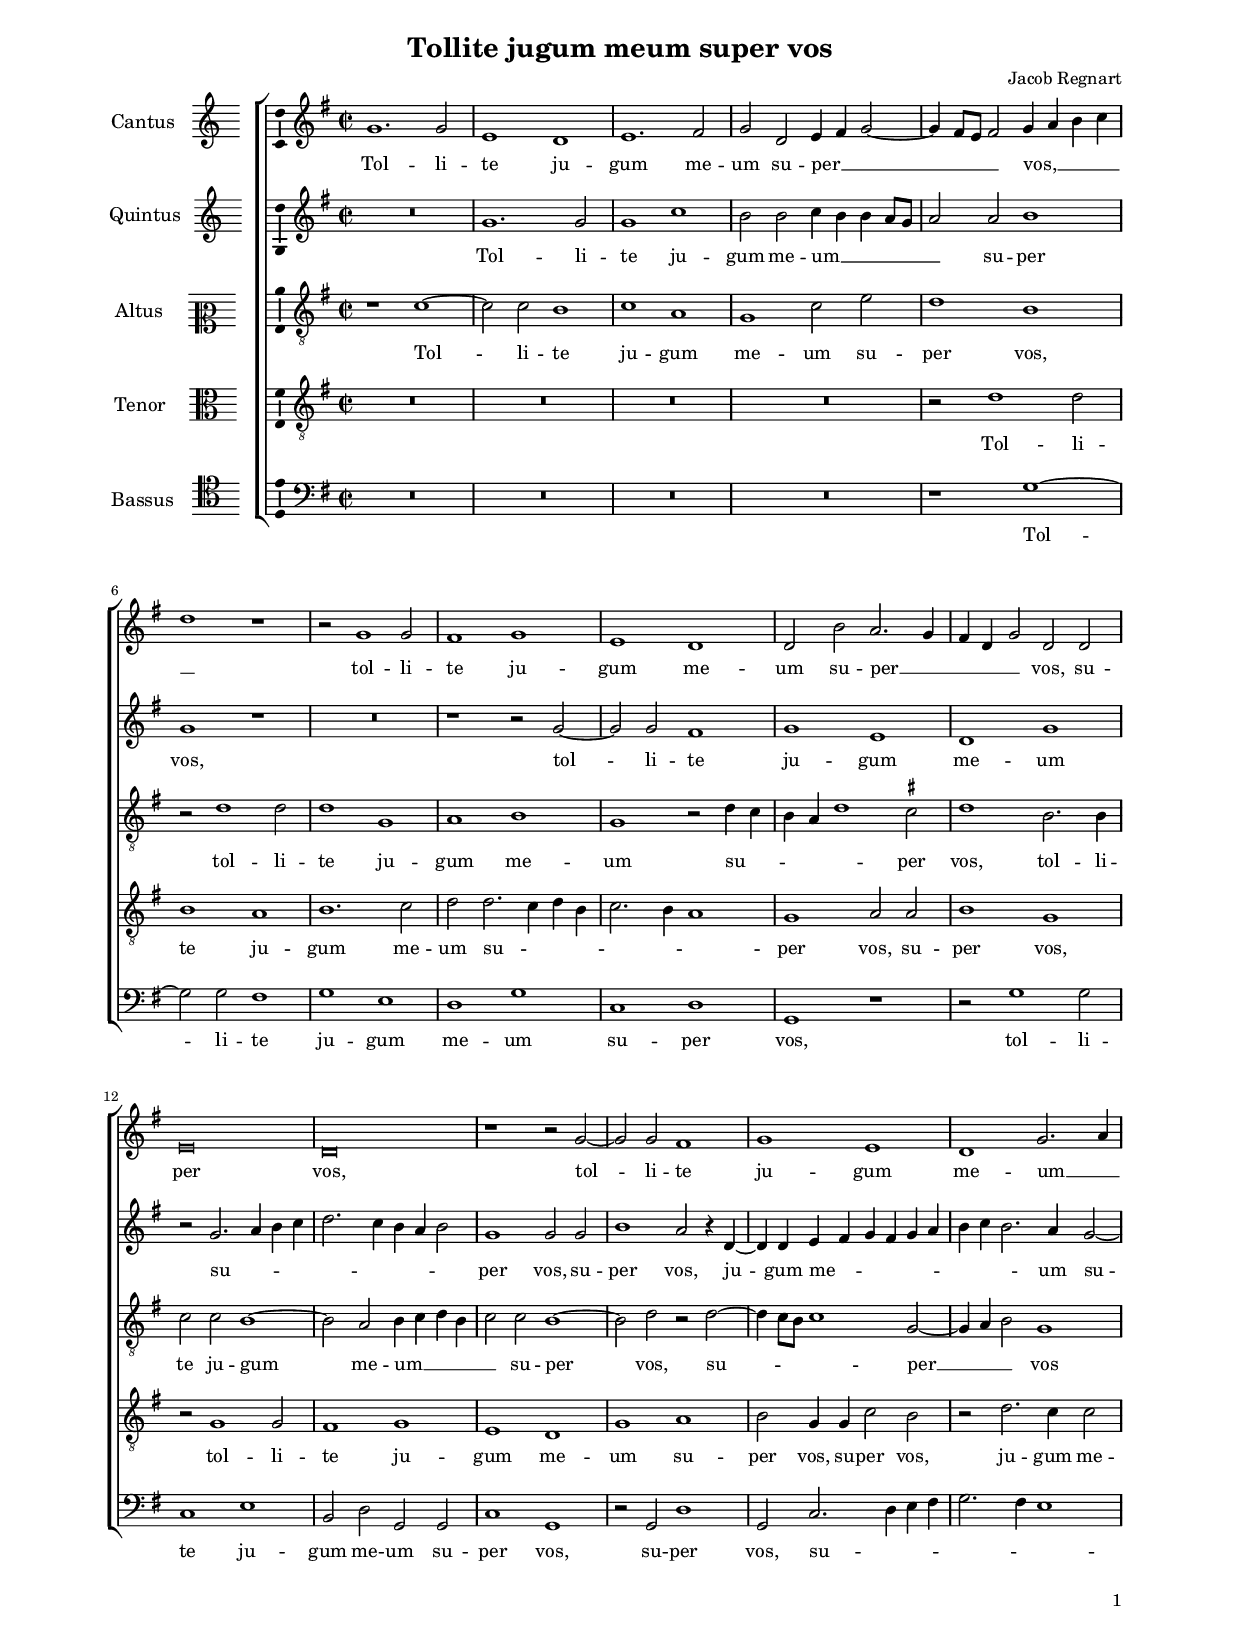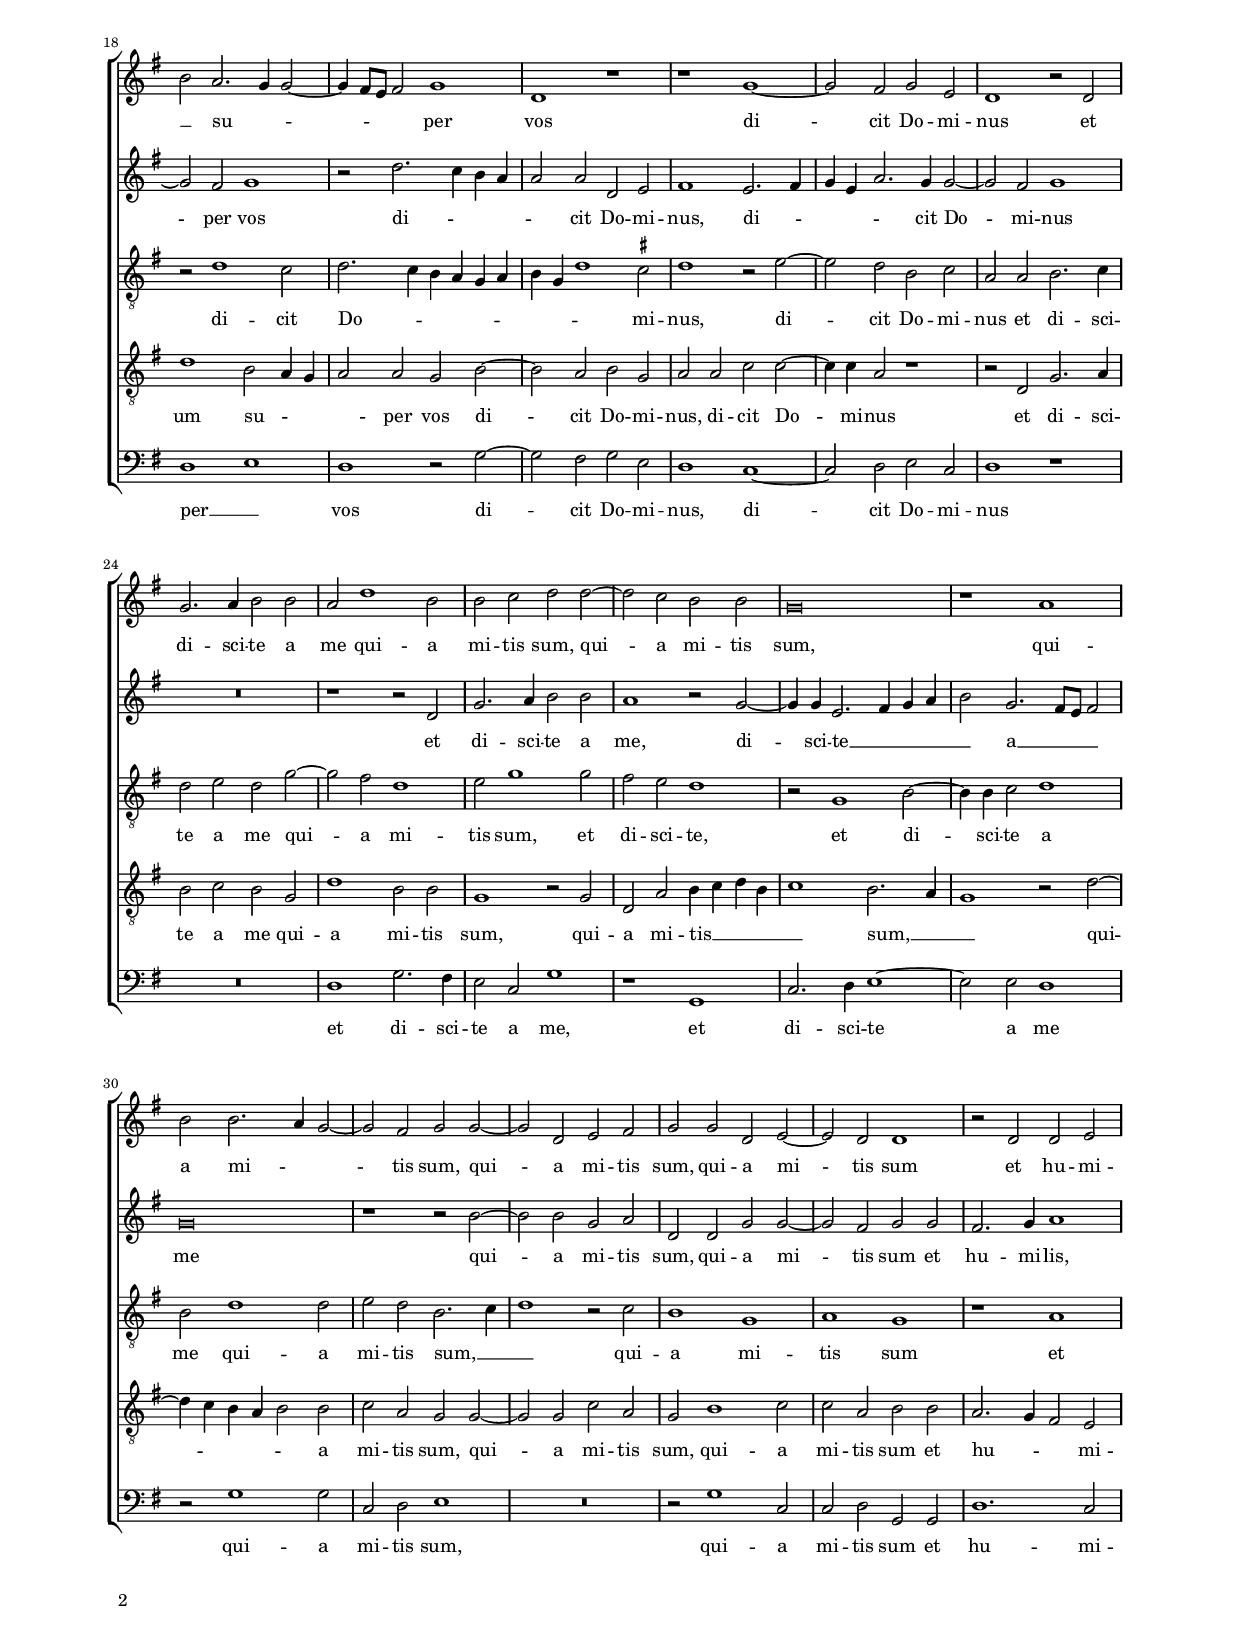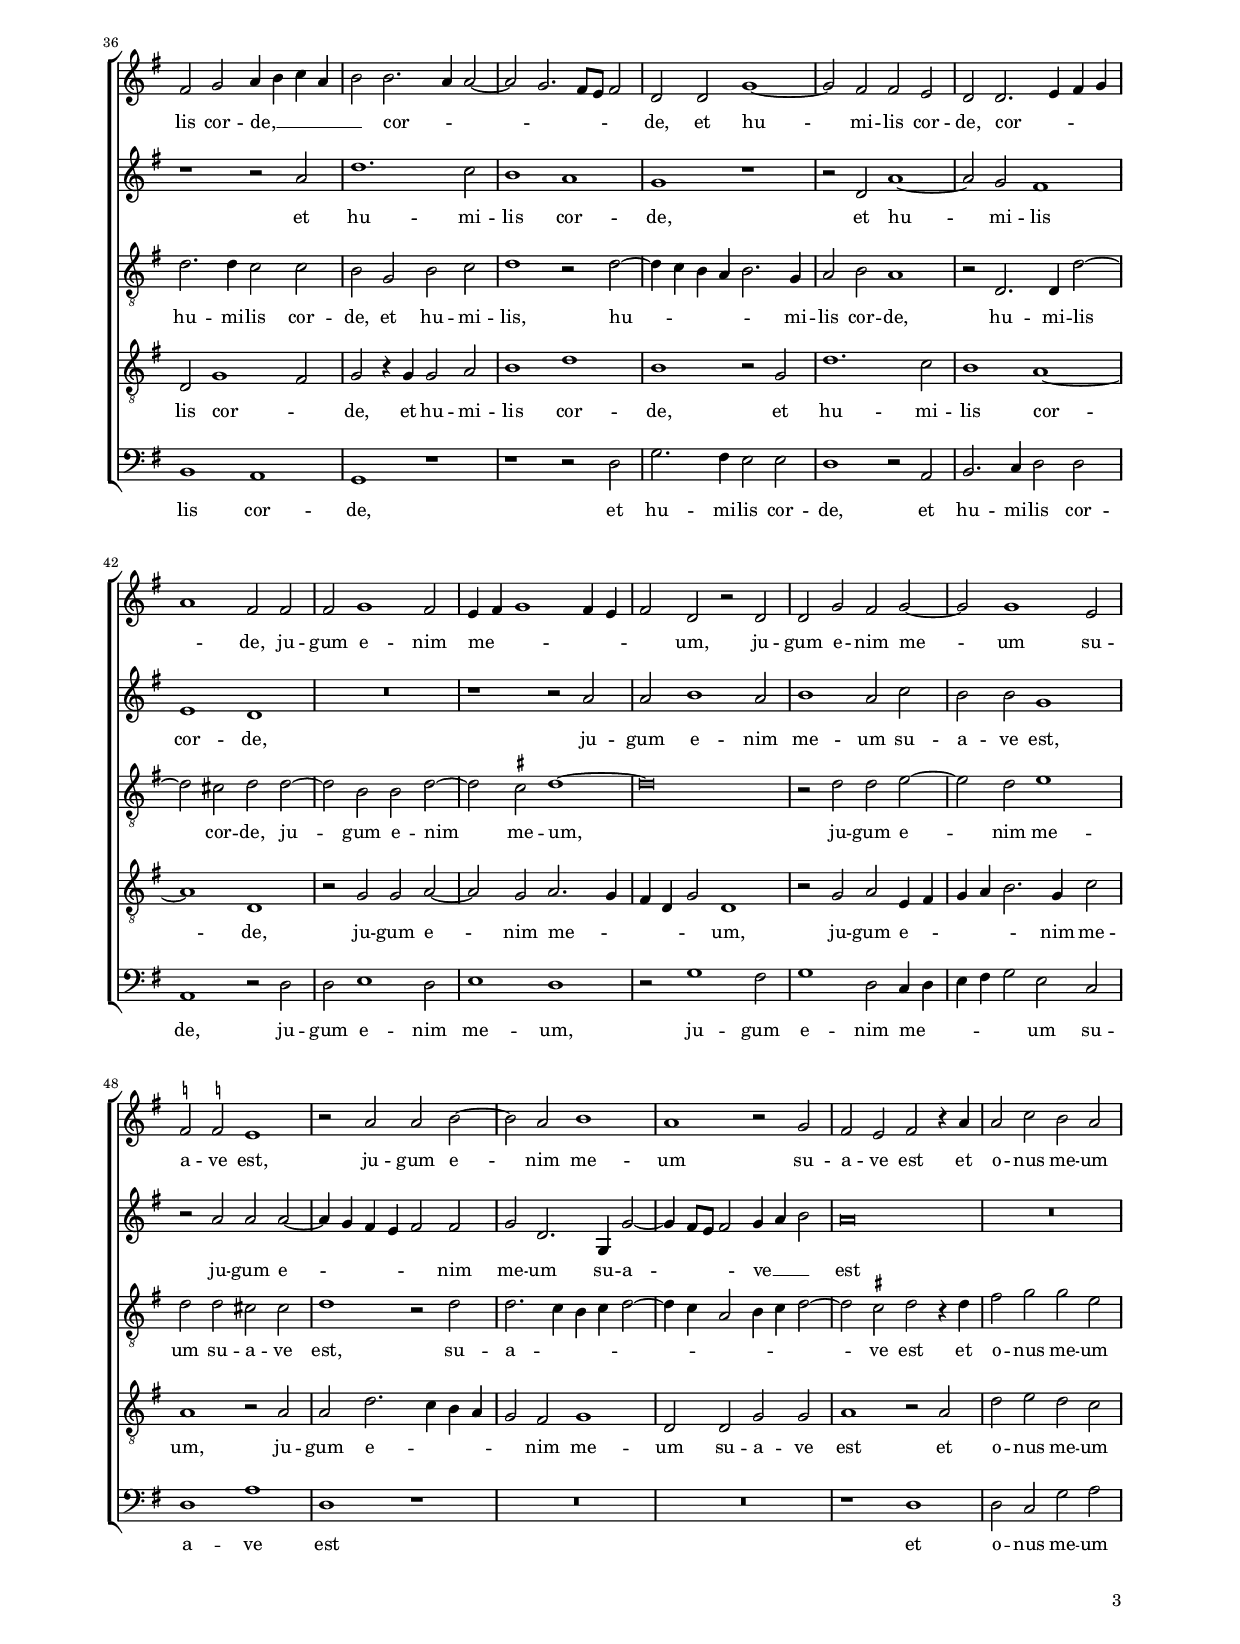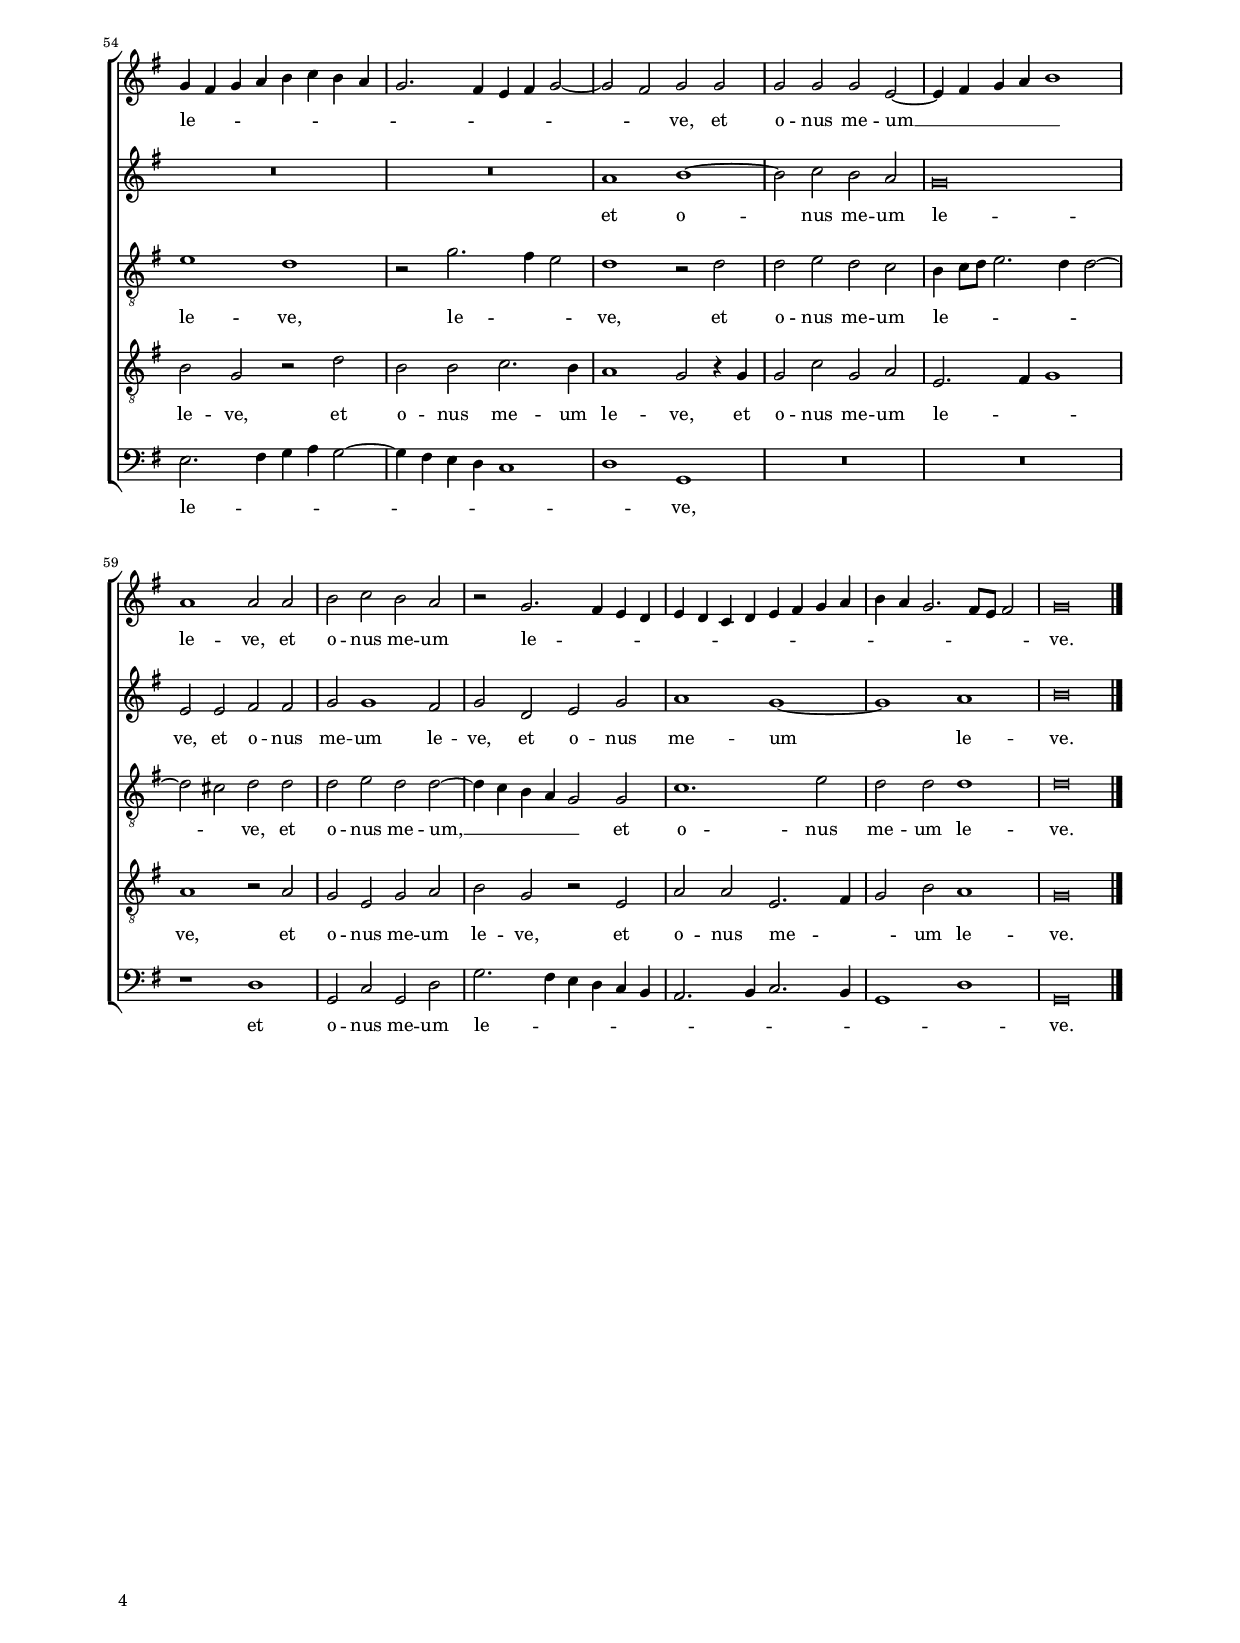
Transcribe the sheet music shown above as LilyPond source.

\header
{
  title="Tollite jugum meum super vos"
  composer="Jacob Regnart"
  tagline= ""
}

\version "2.24.0"
\include "deutsch.ly"
#(set-global-staff-size 15)
% #(set-default-paper-size "letter")
#(ly:set-option 'point-and-click #f)


\paper
	{
	top-margin = 1.8 \cm
	bottom-margin = 1.2 \cm
	left-margin = 2 \cm
	right-margin = 2 \cm
	ragged-bottom = ##f
	ragged-last-bottom = ##t
	print-page-number = ##f
	system-system-spacing = #'((basic-distance . 16) (minimum-distance . 14) (padding . 5) (strechability . 150))
	oddFooterMarkup=\markup   \fill-line { "" \fromproperty #'page:page-number-string }
	evenFooterMarkup=\markup  \fill-line { \fromproperty #'page:page-number-string "" }
	last-bottom-spacing = #'((basic-distance . 12) (minimum-distance . 7) (padding . 4))
%	systems-per-page = 3
%	min-systems-per-page = 3
%	print-all-headers = ##t
%	print-first-page-number = ##t
%	first-page-number = 1
	}

	
global = {
	\key c \major
	\time 2/2 \set Score.measureLength = #(ly:make-moment 2/1)
	\skip 1*2*64 \bar "|."
	}

	ficta = { \once \set suggestAccidentals = ##t }

	forget = #(define-music-function (music) (ly:music?) #{
		\accidentalStyle forget
		$music
		\accidentalStyle default
		#})


incipitcantus = \markup { \score {
	{
	\set Staff.instrumentName = \markup { \fontsize #1 "Cantus" }
	\key c \major
	\clef violin
	s4 \bar ""
	}
	\layout  {
	raggedright = ##t
	indent = 1.6 \cm
	line-width = 2.4\cm
	\context { \Staff \remove Time_signature_engraver }
	\override Staff.Clef.Y-extent = #'(0 . 0)
	}} \hspace #1 }
      
      
incipitquintus = \markup { \score {
	{
	\set Staff.instrumentName = \markup { \fontsize #1 "Quintus" }
	\key c \major
	\clef violin
	s4 \bar ""
	}
	\layout  {
	raggedright = ##t
	indent = 1.6 \cm
	line-width = 2.4\cm
	\context { \Staff \remove Time_signature_engraver }
	\override Staff.Clef.Y-extent = #'(0 . 0)
	}} \hspace #1 }

      
incipitaltus = \markup { \score {
	{
	\set Staff.instrumentName = \markup { \fontsize #1 "Altus" }
	\key c \major
	\clef mezzosoprano
	s4 \bar ""
	}
	\layout  {
	raggedright = ##t
	indent = 1.6 \cm
	line-width = 2.4\cm
	\context { \Staff \remove Time_signature_engraver }
	\override Staff.Clef.Y-extent = #'(0 . 0)
	}} \hspace #1 }


incipittenor = \markup { \score {
	{
	\set Staff.instrumentName = \markup { \fontsize #1 "Tenor" }
	\key c \major
	\clef alto
	s4 \bar ""
	}
	\layout  {
	raggedright = ##t
	indent = 1.6 \cm
	line-width = 2.4\cm
	\context { \Staff \remove Time_signature_engraver }
	\override Staff.Clef.Y-extent = #'(0 . 0)
	}} \hspace #1 }
      
      
incipitbassus = \markup { \score {
	{
	\set Staff.instrumentName = \markup { \fontsize #1 "Bassus" }
	\key c \major
	\clef tenor
	s4 \bar ""
	}
	\layout  {
	raggedright = ##t
	indent = 1.6 \cm
	line-width = 2.4\cm
	\context { \Staff \remove Time_signature_engraver }
	\override Staff.Clef.Y-extent = #'(0 . 0)
	}} \hspace #1 }


cantus =  \relative c''
	{
	c1. c2
	a1 g
	a1. h2
	c2 g a4 h c2~
%5
	c4 h8 a h2 c4 d e f |
	g1 r
	r2 c,1 c2
	h1 c
	a1 g
%10
	g2 e' d2. c4 |
	h4 g c2 g g
	a\breve
	g\breve
	r1 r2 c~
%15
	c2 c h1 |
	c1 a
	g1 c2. d4
	e2 d2. c4 c2~
	c4 h8 a h2 c1
%20
	g1 r |
	r1 c~
	c2 h c a
	g1 r2 g
	c2. d4 e2 e
%25
	d2 g1 e2 |
	e2 f g g~
	g2 f e e
	c\breve
	r1 d
%30
	e2 e2. d4 c2~ |
	c2 h c c~
	c2 g a h
	c2 c g a~
	a2 g g1
%35
	r2 g g a |
	h2 c d4 e f d
	e2 e2. d4 d2~
	d2 c2. h8 a h2
	g2 g c1~
%40
	c2 h h a |
	g2 g2. a4 h c
	d1 h2 h
	h2 c1 h2
	a4 h c1 h4 a
%45
	h2 g r g |
	g2 c h c~
	c2 c1 a2
	\ficta b2 \ficta b! a1
	r2 d d e~
%50
	e2 d e1 |
	d1 r2 c
	h2 a h r4 d
	d2 f e d
	c4 h c d e f e d
%55
	c2. h4 a h c2~ |
	c2 h c c
	c2 c c a~
	a4 h c d e1
	d1 d2 d
%60
	e2 f e d |
	r2 c2. h4 a g
	a4 g f g a h c d
	e4 d c2. h8 a h2
	c\breve |
	}


quintus =  \relative c''
	{
	R\breve
	c1. c2
	c1 f
	e2 e f4 e e d8 c
%5
	d2 d e1 |
	c1 r
	R\breve
	r1 r2 c~
	c2 c h1
%10
	c1 a |
	g1 c
	r2 c2. d4 e f
	g2. f4 e d e2
	c1 c2 c
%15
	e1 d2 r4 g,~ |
	g4 g a h c h c d
	e4 f e2. d4 c2~
	c2 h c1
	r2 g'2. f4 e d
%20
	d2 d g, a |
	h1 a2. h4
	c4 a d2. c4 c2~
	c2 h c1
	R\breve
%25
	r1 r2 g |
	c2. d4 e2 e
	d1 r2 c~
	c4 c a2. h4 c d
	e2 c2. h8 a h2
%30
	c\breve |
	r1 r2 e~
	e2 e c d
	g,2 g c c~
	c2 h c c
%35
	h2. c4 d1 |
	r1 r2 d
	g1. f2
	e1 d
	c1 r
%40
	r2 g d'1~ |
	d2 c h1
	a1 g
	R\breve
	r1 r2 d'
%45
	d2 e1 d2 |
	e1 d2 f
	e2 e c1
	r2 d d d~
	d4 c h a h2 h
%50
	c2 g2. c,4 c'2~ |
	c4 h8 a h2 c4 d e2
	d\breve
	R\breve
	R\breve
%55
	R\breve |
	d1 e~
	e2 f e d
	c\breve
	a2 a h h
%60
	c2 c1 h2 |
	c2 g a c
	d1 c~
	c1 d
	e\breve |
	}


altus =  \relative c'
	{
	r1 f~
	f2 f e1
	f1 d
	c1 f2 a
%5
	g1 e |
	r2 g1 g2
	g1 c,
	d1 e
	c1 r2 g'4 f
%10
	e4 d g1 \ficta fis2 |
	g1 e2. e4
	f2 f e1~
	e2 d e4 f g e
	f2 f e1~
%15
	e2 g r g~ |
	g4 f8 e f1 c2~
	c4 d e2 c1
	r2 g'1 f2
	g2. f4 e d c d
%20
	e4 c g'1 \ficta fis2 |
	g1 r2 a~
	a2 g e f
	d2 d e2. f4
	g2 a g c~
%25
	c2 h g1 |
	a2 c1 c2
	h2 a g1
	r2 c,1 e2~
	e4 e f2 g1
%30
	e2 g1 g2 |
	a2 g e2. f4
	g1 r2 f
	e1 c
	d1 c
%35
	r1 d |
	g2. g4 f2 f
	e2 c e f
	g1 r2 g~
	g4 f e d e2. c4
%40
	d2 e d1 |
	r2 g,2. g4 g'2~
	g2 fis g g~
	g2 e e g~
	g2 \ficta fis g1~
%45
	g\breve |
	r2 g g a~
	a2 g a1 
        g2 g fis fis
        g1 r2 g
%50
	g2. f4 e f g2~ |
	g4 f d2 e4 f g2~
	g2 \ficta fis g r4 g
	h2 c c a
	a1 g
%55
	r2 c2. h4 a2 |
	g1 r2 g
	g2 a g f
	e4 f8 g a2. g4 g2~
	g2 fis g g
%60
	g2 a g g~ |
	g4 f e d c2 c
	f1. a2
	g2 g g1
	g\breve |
	}


tenor  =  \relative c'
	{
	R\breve
	R\breve
	R\breve
	R\breve
%5
	r2 g'1 g2 |
	e1 d
	e1. f2
	g2 g2. f4 g e
	f2. e4 d1
%10
	c1 d2 d |
	e1 c
	r2 c1 c2
	h1 c
	a1 g
%15
	c1 d |
	e2 c4 c f2 e
        r2 g2. f4 f2
	g1 e2 d4 c
	d2 d c e~
%20
	e2 d e c |
	d2 d f f~
	f4 f d2 r1
	r2 g, c2. d4
	e2 f e c
%25
	g'1 e2 e |
	c1 r2 c
	g2 d' e4 f g e
	f1 e2. d4
	c1 r2 g'~
%30
	g4 f e d e2 e |
	f2 d c c~
	c2 c f d
	c2 e1 f2
	f2 d e e
%35
	d2. c4 h2 a |
	g2 c1 h2
	c2 r4 c c2 d
	e1 g
	e1 r2 c
%40
	g'1. f2 |
	e1 d~
	d1 g,
	r2 c c d~
	d2 c d2. c4
%45
	h4 g c2 g1 |
	r2 c d a4 h
	c4 d e2. c4 f2
	d1 r2 d
	d2 g2. f4 e d
%50
	c2 h c1 |
	g2 g c c
	d1 r2 d
	g2 a g f
	e2 c r g'
%55
	e2 e f2. e4 |
	d1 c2 r4 c
	c2 f c d
	a2. h4 c1
	d1 r2 d
%60
	c2 a c d |
	e2 c r a
	d2 d a2. h4
	c2 e d1
	c\breve |
	}


bassus  =  \relative c
	{
	R\breve
	R\breve
	R\breve
	R\breve
%5
	r1 c'~
	c2 c h1
	c1 a
	g1 c
	f,1 g
%10
	c,1 r |
	r2 c'1 c2
	f,1 a
	e2 g c, c
	f1 c
%15
	r2 c g'1 |
	c,2 f2. g4 a h
	c2. h4 a1
	g1 a
	g1 r2 c~
%20
	c2 h c a |
	g1 f~
	f2 g a f
	g1 r
	R\breve
%25
	g1 c2. h4 |
	a2 f c'1
	r1 c,
	f2. g4 a1~
	a2 a g1
%30
	r2 c1 c2 |
	f,2 g a1
	R\breve
	r2 c1 f,2
	f2 g c, c
%35
	g'1. f2 |
	e1 d
	c1 r
	r1 r2 g'
	c2. h4 a2 a
%40
	g1 r2 d |
	e2. f4 g2 g
	d1 r2 g
	g2 a1 g2
	a1 g
%45
	r2 c1 h2 |
	c1 g2 f4 g
	a4 h c2 a f
	g1 d'
	g,1 r
%50
	R\breve |
	R\breve
	r1 g
	g2 f c' d
	a2. h4 c d c2~
%55
	c4 h a g f1 |
	g1 c,
	R\breve
	R\breve
	r1 g'
%60
	c,2 f c g' |
	c2. h4 a g f e
	d2. e4 f2. e4
	c1 g'
	c,\breve |
	}


lyricscantus = \lyricmode {
	Tol -- li -- te ju -- gum me -- um su -- per __ _ _ _ _ _ vos, __ _ _ _ _
        tol -- li -- te ju -- gum me -- um su -- per __ _ _ _ _ vos,
        su -- per vos,
        tol -- li -- te ju -- gum me -- um __ _ _ su -- _ _ _ _ _ per vos
        di -- cit Do -- mi -- nus
        et di -- sci -- te a me qui -- a mi -- tis sum,
        qui -- a mi -- tis sum,
        qui -- a mi -- _ _ tis sum,
        qui -- a mi -- tis sum,
        qui -- a mi -- tis sum
        et hu -- mi -- lis cor -- de, __ _ _ _ _
        cor -- _ _ _ _ _ _ de,
        et hu -- mi -- lis cor -- de,
        cor -- _ _ _ _ de,
        ju -- gum e -- nim me -- _ _ _ _ _ um,
        ju -- gum e -- nim me -- um
        su -- a -- ve est,
        ju -- gum e -- nim me -- um
        su -- a -- ve est
        et o -- nus me -- um le -- _ _ _ _ _ _ _ _ _ _ _ _ _ ve,
        et o -- nus me -- um __ _ _ _ _ le -- ve,
        et o -- nus me -- um le -- _ _ _ _ _ _ _ _ _ _ _ _ _ _ _ _ _ ve.
	}


lyricsquintus = \lyricmode {
	Tol -- li -- te ju -- gum me -- um __ _ _ _ _ _ su -- per vos,
        tol -- li -- te ju -- gum me -- um su -- _ _ _ _ _ _ _ _ per vos,
        su -- per vos,
        ju -- gum me -- _ _ _ _ _ _ _ _ um su -- per vos
        di -- _ _ _ _ cit Do -- mi -- nus,
        di -- _ _ _ _ cit Do -- mi -- nus
        et di -- sci -- te a me,
        di -- sci -- te __ _ _ _ _ a __ _ _ _ me qui -- a mi -- tis sum,
        qui -- a mi -- tis sum
        et hu -- mi -- lis,
        et hu -- mi -- lis cor -- de,
        et hu -- mi -- lis cor -- de,
        ju -- gum e -- nim me -- um
        su -- a -- ve est,
        ju -- gum e -- _ _ _ _ nim me -- um
        su -- a -- _ _ _ ve __ _ _ est
        et o -- nus me -- um le -- ve,
        et o -- nus me -- um le -- ve,
        et o -- nus me -- um le -- ve.
	}


lyricsaltus = \lyricmode {
	Tol -- li -- te ju -- gum me -- um su -- per vos,
        tol -- li -- te ju -- gum me -- um su -- _ _ _ _ per vos,
        tol -- li -- te ju -- gum me -- um __ _ _ _ _ su -- per vos,
        su -- _ _ _ per __ _ _ vos
        di -- cit Do -- _ _ _ _ _ _ _ _ mi -- nus,
        di -- cit Do -- mi -- nus
        et di -- sci -- te a me qui -- a mi -- tis sum,
        et di -- sci -- te,
        et di -- sci -- te a me qui -- a mi -- tis sum, __ _ _
        qui -- a mi -- tis sum
        et hu -- mi -- lis cor -- de,
        et hu -- mi -- lis,
        hu -- _ _ _ _ mi -- lis cor -- de,
        hu -- mi -- lis cor -- de,
        ju -- gum e -- nim me -- um,
        ju -- gum e -- nim me -- um
        su -- a -- ve est,
        su -- a -- _ _ _ _ _ _ _ _ _ ve est
        et o -- nus me -- um le -- ve,
        le -- _ _ ve,
        et o -- nus me -- um le -- _ _ _ _ _ _ ve,
        et o -- nus me -- um, __ _ _ _ _
        et o -- nus me -- um le -- ve.
	}


lyricstenor = \lyricmode {
	Tol -- li -- te ju -- gum me -- um su -- _ _ _ _ _ _ per vos,
        su -- per vos,
        tol -- li -- te ju -- gum me -- um su -- per vos,
        su -- per vos,
        ju -- gum me -- um su -- _ _ _ per vos
        di -- cit Do -- mi -- nus,
        di -- cit Do -- mi -- nus
        et di -- sci -- te a me qui -- a mi -- tis sum,
        qui -- a mi -- tis __ _ _ _ _ sum, __ _ _
        qui -- _ _ _ _ a mi -- tis sum,
        qui -- a mi -- tis sum,
        qui -- a mi -- tis sum
        et hu -- _ _ mi -- lis cor -- _ de,
        et hu -- mi -- lis cor -- de,
        et hu -- mi -- lis cor -- de,
        ju -- gum e -- nim me -- _ _ _ _ um,
        ju -- gum e -- _ _ _ _ nim me -- um,
        ju -- gum e -- _ _ _ _ nim me -- um
        su -- a -- ve est
        et o -- nus me -- um le -- ve,
        et o -- nus me -- um le -- ve,
        et o -- nus me -- um le -- _ _ ve,
        et o -- nus me -- um le -- ve,
        et o -- nus me -- _ _ um le -- ve.
	}


lyricsbassus = \lyricmode {
	Tol -- li -- te ju -- gum me -- um su -- per vos,
        tol -- li -- te ju -- gum me -- um su -- per vos,
        su -- per vos,
        su -- _ _ _ _ _ _ per __ _ vos
        di -- cit Do -- mi -- nus,
        di -- cit Do -- mi -- nus
        et di -- sci -- te a me,
        et di -- sci -- te a me qui -- a mi -- tis sum,
        qui -- a mi -- tis sum
        et hu -- mi -- lis cor -- de,
        et hu -- mi -- lis cor -- de,
        et hu -- mi -- lis cor -- de,
        ju -- gum e -- nim me -- um,
        ju -- gum e -- nim me -- _ _ _ _ um
        su -- a -- ve est
        et o -- nus me -- um le -- _ _ _ _ _ _ _ _ _ ve,
        et o -- nus me -- um le -- _ _ _ _ _ _ _ _ _ _ _ ve.
	}


\score
{  
	\transpose c g, {
	\new ChoirStaff \with { \override StaffGrouper.staff-staff-spacing.basic-distance = #12 }
	<<

	\new Staff << \global
	\new Voice="v1" {
		\set Staff.instrumentName=\incipitcantus
%		\set Staff.instrumentName= "S"
		\set Staff.midiInstrument = "reed organ"
		\clef violin
		\cantus }
	\new Lyrics \lyricsto "v1" {\lyricscantus }
	>>


	\new Staff << \global
	\new Voice="v5" {
		\set Staff.instrumentName=\incipitquintus
%		\set Staff.instrumentName= "Q"
		\set Staff.midiInstrument = "reed organ"
		\clef violin
		\quintus}
	\new Lyrics \lyricsto "v5" {\lyricsquintus }
	>>


	\new Staff << \global
	\new Voice="v2" {
		\set Staff.instrumentName=\incipitaltus
%		\set Staff.instrumentName= "A"
		\set Staff.midiInstrument = "reed organ"
		\clef "G_8" 
		\altus}
	\new Lyrics \lyricsto "v2" {\lyricsaltus }
	>>


	\new Staff << \global
	\new Voice="v3" {
		\set Staff.instrumentName=\incipittenor
%		\set Staff.instrumentName= "T"
		\set Staff.midiInstrument = "reed organ"
		\clef "G_8"
		\tenor }
	\new Lyrics \lyricsto "v3" {\lyricstenor }
	>>


	\new Staff << \global
	\new Voice="v4" {
		\set Staff.instrumentName=\incipitbassus
%		\set Staff.instrumentName= "B"
		\set Staff.midiInstrument = "reed organ"
		\clef bass 
		\bassus }
	\new Lyrics \lyricsto "v4" {\lyricsbassus}
	>>

	>>
	} % transpose

	\layout
	{
	indent = 2.5\cm
	\context { \Lyrics \override VerticalAxisGroup.nonstaff-relatedstaff-spacing.padding = #1.5 }
%	\context { \Lyrics \override LyricText.font-size = #1 }
	\context { \Staff \override TimeSignature.break-visibility = #end-of-line-invisible }
	\context { \Staff \consists Ambitus_engraver }
	\context { \Score \override BarNumber.padding = #2 }
	\context { \Voice \override NoteHead.style = #'baroque }
	}

\midi
	{
    	\tempo 2 = 90
	}

}


% EOF
